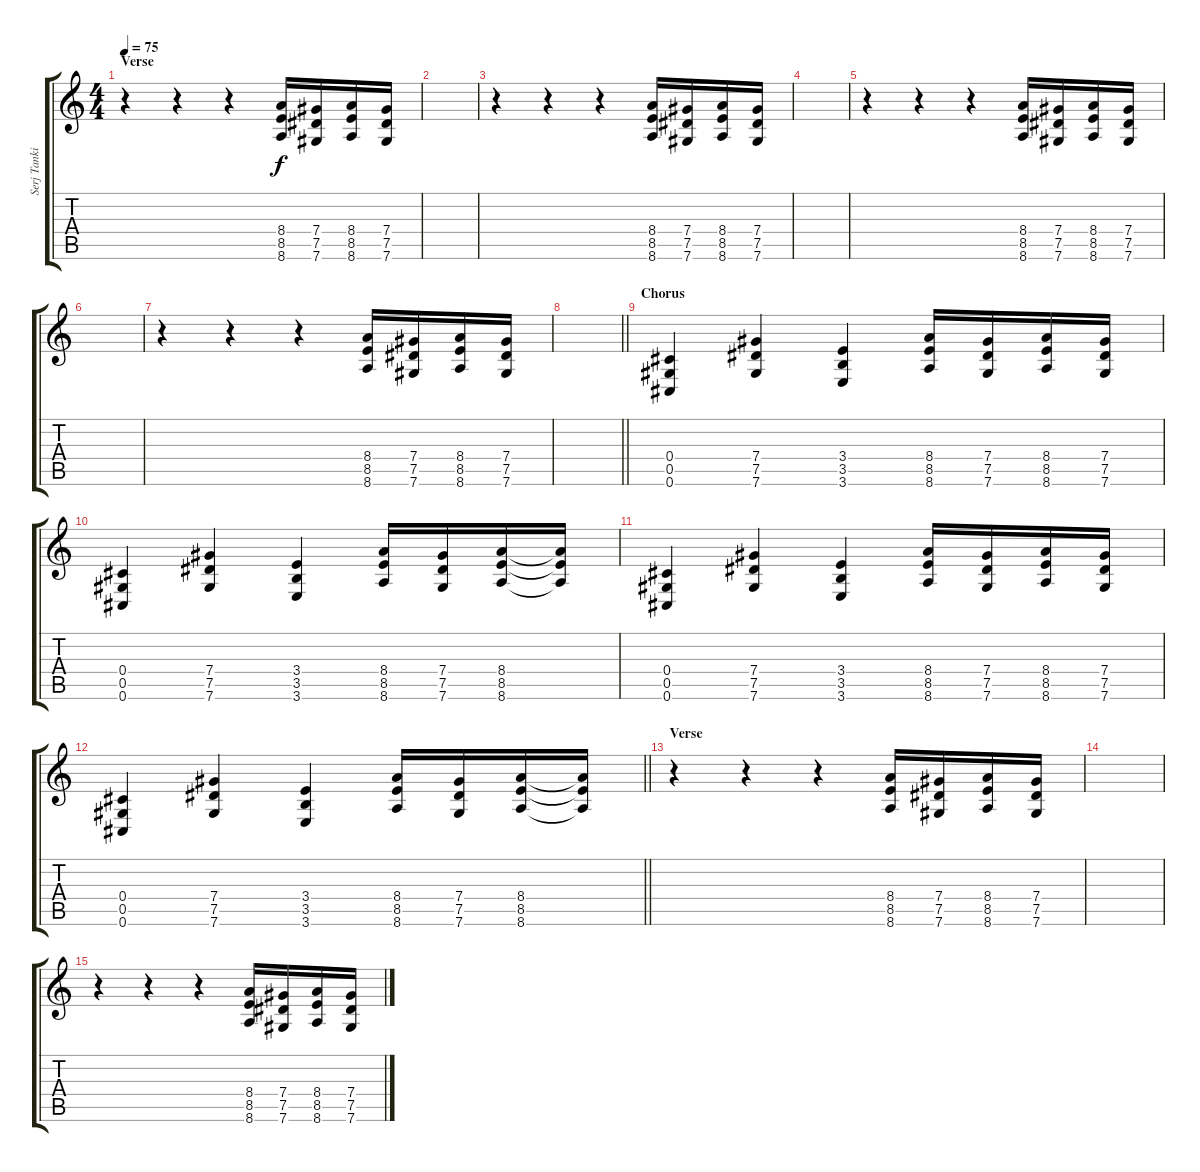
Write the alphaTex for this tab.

\track ("Serj Tankian" "Serj Tanki") {instrument distortionguitar}
\staff {score tabs}
\tuning (Eb4 Bb3 Gb3 Db3 Ab2 Db2) {hide}
\ts (4 4)
\section ("" "Verse")
\tempo 75
\clef g2
\ks c
r.4{dy f} r.4 r.4 (8.4 8.5 8.6).16{volume 7} (7.4 7.5 7.6).16 (8.4 8.5 8.6).16 (7.4 7.5 7.6).16 |
|
r.4 r.4 r.4 (8.4 8.5 8.6).16 (7.4 7.5 7.6).16 (8.4 8.5 8.6).16 (7.4 7.5 7.6).16 |
|
r.4 r.4 r.4 (8.4 8.5 8.6).16 (7.4 7.5 7.6).16 (8.4 8.5 8.6).16 (7.4 7.5 7.6).16 |
|
r.4 r.4 r.4 (8.4 8.5 8.6).16 (7.4 7.5 7.6).16 (8.4 8.5 8.6).16 (7.4 7.5 7.6).16 |
\barLineRight lightlight
|
\section ("" "Chorus")
(0.4 0.5 0.6).4 (7.4 7.5 7.6).4 (3.4 3.5 3.6).4 (8.4 8.5 8.6).16 (7.4 7.5 7.6).16 (8.4 8.5 8.6).16 (7.4 7.5 7.6).16 |
(0.4 0.5 0.6).4 (7.4 7.5 7.6).4 (3.4 3.5 3.6).4 (8.4 8.5 8.6).16 (7.4 7.5 7.6).16 (8.4 8.5 8.6).16 (8.4{t} 8.5{t} 8.6{t}).16 |
(0.4 0.5 0.6).4 (7.4 7.5 7.6).4 (3.4 3.5 3.6).4 (8.4 8.5 8.6).16 (7.4 7.5 7.6).16 (8.4 8.5 8.6).16 (7.4 7.5 7.6).16 |
\barLineRight lightlight
(0.4 0.5 0.6).4 (7.4 7.5 7.6).4 (3.4 3.5 3.6).4 (8.4 8.5 8.6).16 (7.4 7.5 7.6).16 (8.4 8.5 8.6).16 (8.4{t} 8.5{t} 8.6{t}).16 |
\section ("" "Verse")
r.4 r.4 r.4 (8.4 8.5 8.6).16 (7.4 7.5 7.6).16 (8.4 8.5 8.6).16 (7.4 7.5 7.6).16 |
|
r.4 r.4 r.4 (8.4 8.5 8.6).16 (7.4 7.5 7.6).16 (8.4 8.5 8.6).16 (7.4 7.5 7.6).16
